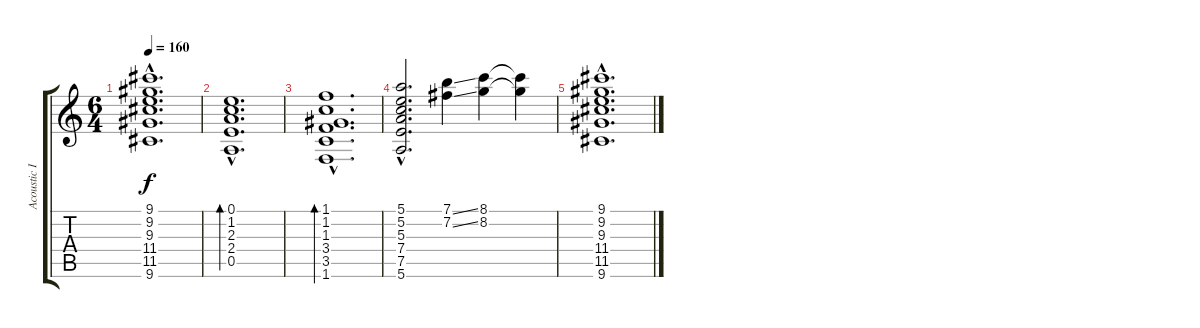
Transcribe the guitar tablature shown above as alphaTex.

\track ("Acoustic I" "Acoustic I") {instrument acousticguitarsteel}
\staff {score tabs}
\tuning (E4 B3 G3 D3 A2 E2) {hide}
\ts (6 4)
\tempo 160
\clef g2
\ks c
(9.1{hac} 9.2{hac} 9.3{hac} 11.4{hac} 11.5{hac} 9.6{hac}).1{d dy f} |
(0.1{hac} 1.2{hac} 2.3{hac} 2.4{hac} 0.5{hac}).1{d bd 60} |
(1.1{hac} 1.2{hac} 1.3{hac} 3.4{hac} 3.5{hac} 1.6{hac}).1{d bd 60} |
(5.1{hac} 5.2{hac} 5.3{hac} 7.4{hac} 7.5{hac} 5.6{hac}).2{d} (7.1{ss} 7.2{ss}).4 (8.1 8.2).4 (8.1{t} 8.2{t}).4 |
(9.1{hac} 9.2{hac} 9.3{hac} 11.4{hac} 11.5{hac} 9.6{hac}).1{d}
